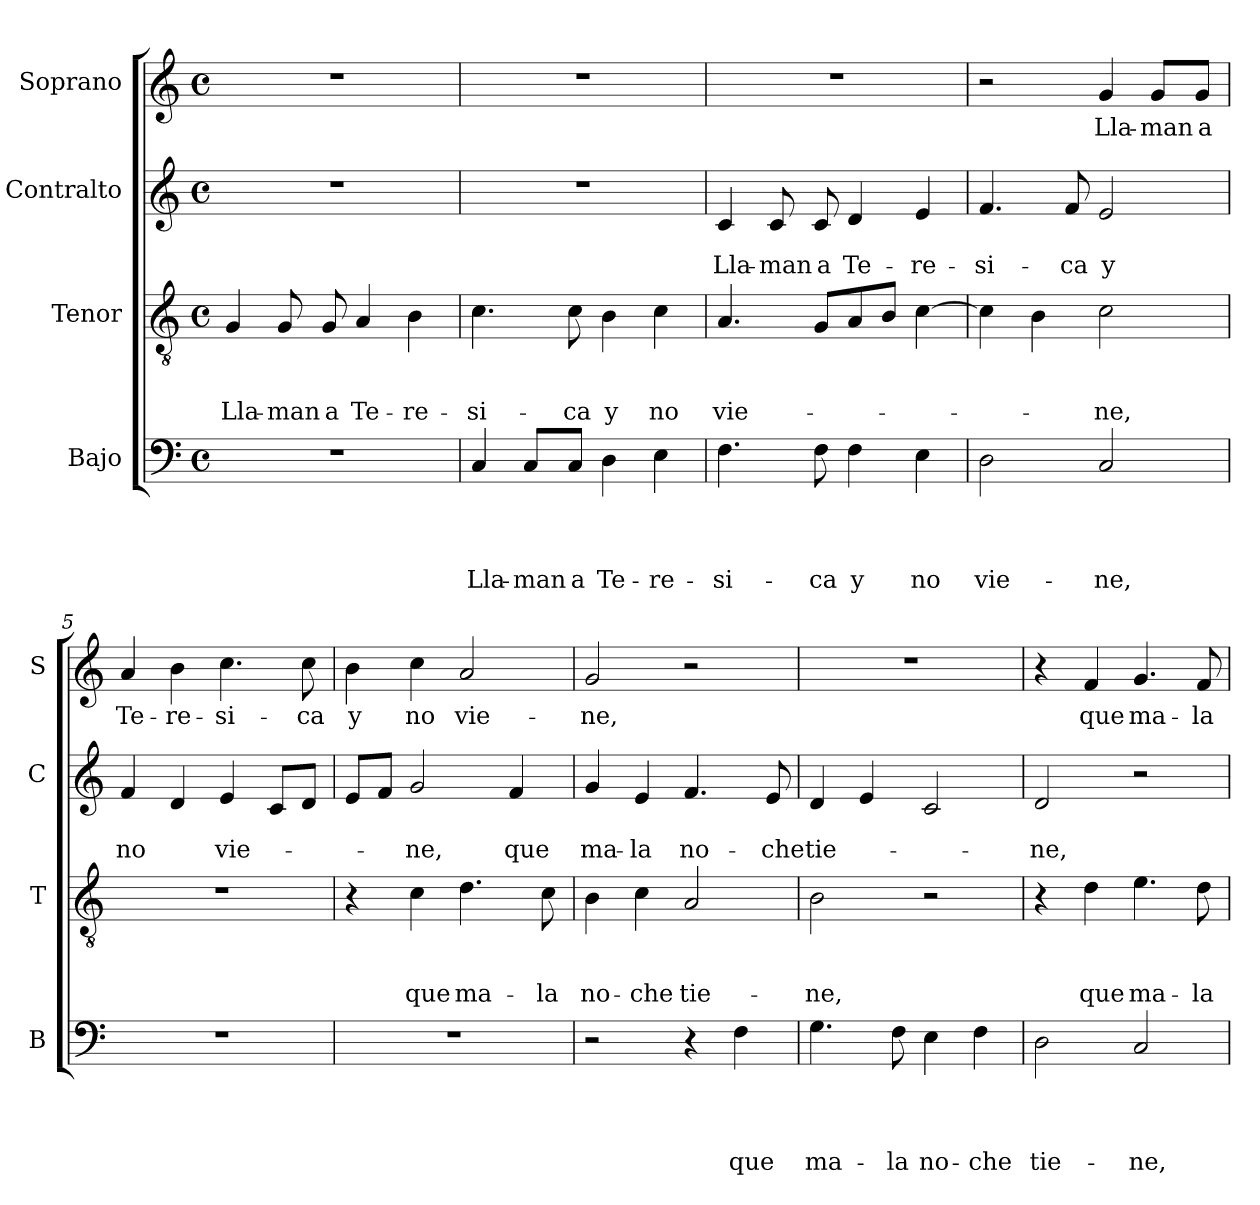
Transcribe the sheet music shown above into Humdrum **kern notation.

**kern	**text	**text	**text	**text	**kern	**text	**text	**text	**kern	**text	**text	**kern	**text
*part4	*part4	*part4	*part4	*part4	*part3	*part3	*part3	*part3	*part2	*part2	*part2	*part1	*part1
*staff4	*staff4	*staff4	*staff4	*staff4	*staff3	*staff3	*staff3	*staff3	*staff2	*staff2	*staff2	*staff1	*staff1
*I"Bajo	*	*	*	*	*I"Tenor	*	*	*	*I"Contralto	*	*	*I"Soprano	*
*I'B	*	*	*	*	*I'T	*	*	*	*I'C	*	*	*I'S	*
*clefF4	*	*	*	*	*clefGv2	*	*	*	*clefG2	*	*	*clefG2	*
*k[]	*	*	*	*	*k[]	*	*	*	*k[]	*	*	*k[]	*
*C:	*	*	*	*	*C:	*	*	*	*C:	*	*	*C:	*
*M4/4	*	*	*	*	*M4/4	*	*	*	*M4/4	*	*	*M4/4	*
*met(c)	*	*	*	*	*met(c)	*	*	*	*met(c)	*	*	*met(c)	*
=1	=1	=1	=1	=1	=1	=1	=1	=1	=1	=1	=1	=1	=1
1r	.	.	.	.	4G/	.	.	Lla-	1r	.	.	1r	.
.	.	.	.	.	8G/	.	.	-man	.	.	.	.	.
.	.	.	.	.	8G/	.	.	a	.	.	.	.	.
.	.	.	.	.	4A/	.	.	Te-	.	.	.	.	.
.	.	.	.	.	4B\	.	.	-re-	.	.	.	.	.
=2	=2	=2	=2	=2	=2	=2	=2	=2	=2	=2	=2	=2	=2
4C/	.	.	.	Lla-	4.c\	.	.	-si-	1r	.	.	1r	.
8C/L	.	.	.	-man	.	.	.	.	.	.	.	.	.
8C/J	.	.	.	a	8c\	.	.	-ca	.	.	.	.	.
4D\	.	.	.	Te-	4B\	.	.	y	.	.	.	.	.
4E\	.	.	.	-re-	4c\	.	.	no	.	.	.	.	.
=3	=3	=3	=3	=3	=3	=3	=3	=3	=3	=3	=3	=3	=3
4.F\	.	.	.	-si-	4.A/	.	.	vie-	4c/	.	Lla-	1r	.
.	.	.	.	.	.	.	.	.	8c/	.	-man	.	.
8F\	.	.	.	-ca	8G/L	.	.	.	8c/	.	a	.	.
4F\	.	.	.	y	8A/	.	.	.	4d/	.	Te-	.	.
.	.	.	.	.	8B/J	.	.	.	.	.	.	.	.
4E\	.	.	.	no	[4c\	.	.	.	4e/	.	-re-	.	.
=4	=4	=4	=4	=4	=4	=4	=4	=4	=4	=4	=4	=4	=4
2D\	.	.	.	vie-	4c\]	.	.	.	4.f/	.	-si-	2r	.
.	.	.	.	.	4B\	.	.	.	.	.	.	.	.
.	.	.	.	.	.	.	.	.	8f/	.	-ca	.	.
2C/	.	.	.	-ne,	2c\	.	.	-ne,	2e/	.	y	4g/	Lla-
.	.	.	.	.	.	.	.	.	.	.	.	8g/L	-man
.	.	.	.	.	.	.	.	.	.	.	.	8g/J	a
!!LO:LB:g=z
=5	=5	=5	=5	=5	=5	=5	=5	=5	=5	=5	=5	=5	=5
1r	.	.	.	.	1r	.	.	.	4f/	.	no	4a/	Te-
.	.	.	.	.	.	.	.	.	4d/	.	.	4b\	-re-
.	.	.	.	.	.	.	.	.	4e/	.	vie-	4.cc\	-si-
.	.	.	.	.	.	.	.	.	8c/L	.	.	.	.
.	.	.	.	.	.	.	.	.	8d/J	.	.	8cc\	-ca
=6	=6	=6	=6	=6	=6	=6	=6	=6	=6	=6	=6	=6	=6
1r	.	.	.	.	4r	.	.	.	8e/L	.	.	4b\	y
.	.	.	.	.	.	.	.	.	8f/J	.	.	.	.
.	.	.	.	.	4c\	.	.	que	2g/	.	-ne,	4cc\	no
.	.	.	.	.	4.d\	.	.	ma-	.	.	.	2a/	vie-
.	.	.	.	.	.	.	.	.	4f/	.	que	.	.
.	.	.	.	.	8c\	.	.	-la	.	.	.	.	.
=7	=7	=7	=7	=7	=7	=7	=7	=7	=7	=7	=7	=7	=7
2r	.	.	.	.	4B\	.	.	no-	4g/	.	ma-	2g/	-ne,
.	.	.	.	.	4c\	.	.	-che	4e/	.	-la	.	.
4r	.	.	.	.	2A/	.	.	tie-	4.f/	.	no-	2r	.
4F\	.	.	.	que	.	.	.	.	.	.	.	.	.
.	.	.	.	.	.	.	.	.	8e/	.	-che	.	.
=8	=8	=8	=8	=8	=8	=8	=8	=8	=8	=8	=8	=8	=8
4.G\	.	.	.	ma-	2B\	.	.	-ne,	4d/	.	tie-	1r	.
.	.	.	.	.	.	.	.	.	4e/	.	.	.	.
8F\	.	.	.	-la	.	.	.	.	.	.	.	.	.
4E\	.	.	.	no-	2r	.	.	.	2c/	.	.	.	.
4F\	.	.	.	-che	.	.	.	.	.	.	.	.	.
=9	=9	=9	=9	=9	=9	=9	=9	=9	=9	=9	=9	=9	=9
2D\	.	.	.	tie-	4r	.	.	.	2d/	.	-ne,	4r	.
.	.	.	.	.	4d\	.	.	que	.	.	.	4f/	que
2C/	.	.	.	-ne,	4.e\	.	.	ma-	2r	.	.	4.g/	ma-
.	.	.	.	.	8d\	.	.	-la	.	.	.	8f/	-la
=	=	=	=	=	=	=	=	=	=	=	=	=	=
*-	*-	*-	*-	*-	*-	*-	*-	*-	*-	*-	*-	*-	*-
